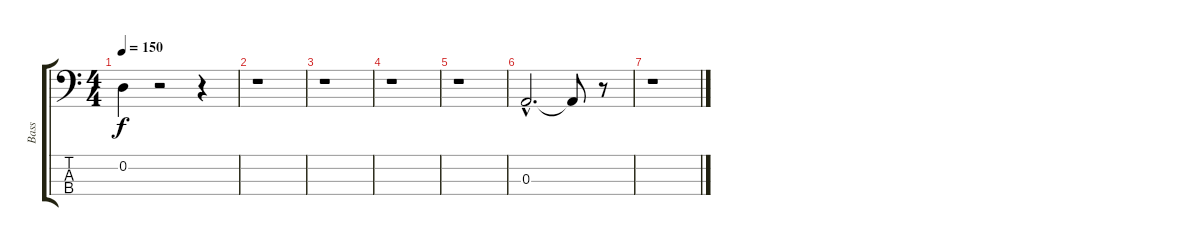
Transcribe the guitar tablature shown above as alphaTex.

\track ("Bass" "Bass") {instrument electricbassfinger}
\staff {score tabs}
\tuning (G2 D2 A1 E1) {hide}
\ts (4 4)
\tempo 150
\clef f4
\ks c
0.2.4{dy f} r.2 r.4 |
r.1 |
r.1 |
r.1 |
r.1 |
0.3{hac}.2{d} 0.3{t}.8 r.8 |
r.1
